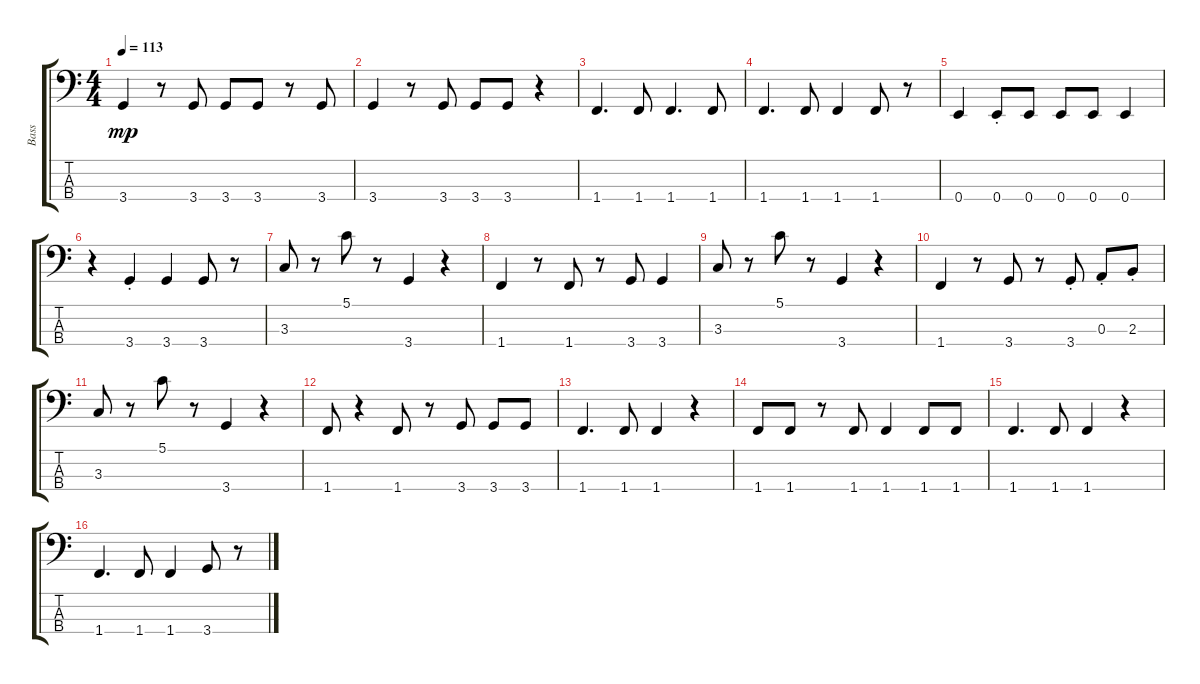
\track ("Bass" "Bass") {instrument electricbassfinger}
\staff {score tabs}
\tuning (G2 D2 A1 E1) {hide}
\ts (4 4)
\tempo 113
\clef f4
\ks c
3.4.4{dy mp} r.8 3.4.8 3.4.8 3.4.8 r.8 3.4.8 |
3.4.4 r.8 3.4.8 3.4.8 3.4.8 r.4 |
1.4.4{d} 1.4.8 1.4.4{d} 1.4.8 |
1.4.4{d} 1.4.8 1.4.4 1.4.8 r.8 |
0.4.4 0.4{st}.8 0.4.8 0.4.8 0.4.8 0.4.4 |
r.4 3.4{st}.4 3.4.4 3.4.8 r.8 |
3.3.8 r.8 5.1.8 r.8 3.4.4 r.4 |
1.4.4 r.8 1.4.8 r.8 3.4.8 3.4.4 |
3.3.8 r.8 5.1.8 r.8 3.4.4 r.4 |
1.4.4 r.8 3.4.8 r.8 3.4{st}.8 0.3{st}.8 2.3{st}.8 |
3.3.8 r.8 5.1.8 r.8 3.4.4 r.4 |
1.4.8 r.4 1.4.8 r.8 3.4.8 3.4.8 3.4.8 |
1.4.4{d} 1.4.8 1.4.4 r.4 |
1.4.8 1.4.8 r.8 1.4.8 1.4.4 1.4.8 1.4.8 |
1.4.4{d} 1.4.8 1.4.4 r.4 |
1.4.4{d} 1.4.8 1.4.4 3.4.8 r.8
